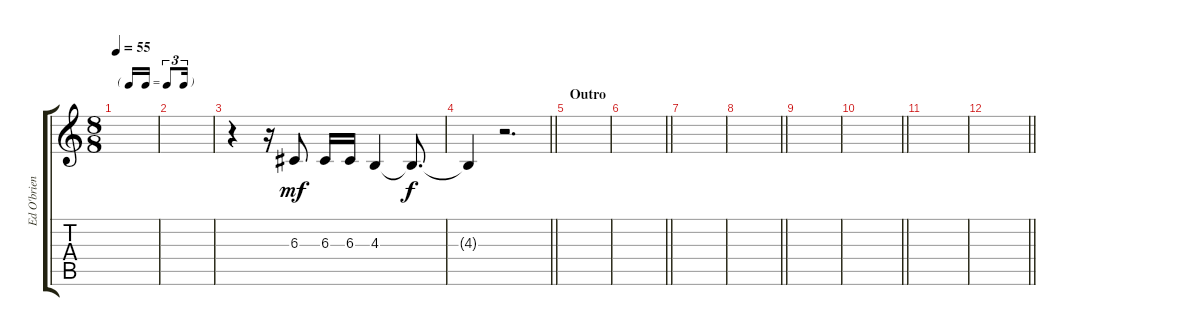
\track ("Ed O'brien(Vocals)" "Ed O'brien") {instrument oboe}
\staff {score tabs}
\tuning (E4 B3 G3 D3 A2 E2) {hide}
\ts (8 8)
\tf triplet16th
\tempo 55
\clef g2
\ks c
|
|
r.4 r.16 6.3.8{dy mf} 6.3.16 6.3.16 4.3.4 4.3{t}.8{d dy f} |
\barLineRight lightlight
4.3{t}.4 r.2{d} |
\section ("" "Outro")
|
\barLineRight lightlight
|
|
\barLineRight lightlight
|
|
\barLineRight lightlight
|
|
\barLineRight lightlight
